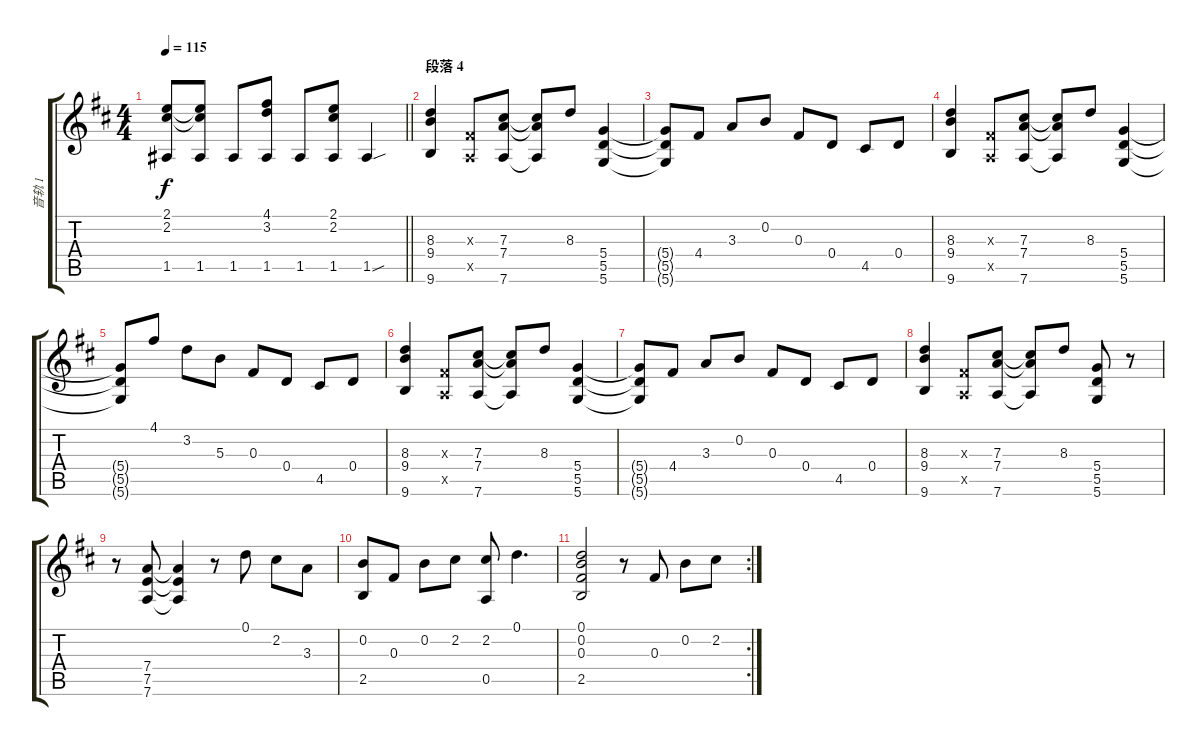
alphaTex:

\track ("音轨 1" "音轨 1") {instrument acousticguitarsteel}
\staff {score tabs}
\tuning (D4 B3 Gb3 D3 A2 D2) {hide}
\ts (4 4)
\tempo 115
\clef g2
\barLineRight lightlight
\ks d
(2.1 2.2 1.5).8{dy f} (2.1{t} 2.2{t} 1.5).8 1.5.8 (4.1 3.2 1.5).8 1.5.8 (2.1 2.2 1.5).8 1.5{sou}.4 |
\section ("" "段落 4")
(8.3 9.4 9.6).4 (0.3{x} 0.5{x}).8 (7.3 7.4 7.6).8 (7.3{t} 7.4{t} 7.6{t}).8 8.3.8 (5.4 5.5 5.6).4 |
(5.4{t} 5.5{t} 5.6{t}).8 4.4.8 3.3.8 0.2.8 0.3.8 0.4.8 4.5.8 0.4.8 |
(8.3 9.4 9.6).4 (0.3{x} 0.5{x}).8 (7.3 7.4 7.6).8 (7.3{t} 7.4{t} 7.6{t}).8 8.3.8 (5.4 5.5 5.6).4 |
(5.4{t} 5.5{t} 5.6{t}).8 4.1.8 3.2.8 5.3.8 0.3.8 0.4.8 4.5.8 0.4.8 |
(8.3 9.4 9.6).4 (0.3{x} 0.5{x}).8 (7.3 7.4 7.6).8 (7.3{t} 7.4{t} 7.6{t}).8 8.3.8 (5.4 5.5 5.6).4 |
(5.4{t} 5.5{t} 5.6{t}).8 4.4.8 3.3.8 0.2.8 0.3.8 0.4.8 4.5.8 0.4.8 |
(8.3 9.4 9.6).4 (0.3{x} 0.5{x}).8 (7.3 7.4 7.6).8 (7.3{t} 7.4{t} 7.6{t}).8 8.3.8 (5.4 5.5 5.6).8 r.8 |
r.8 (7.4 7.5 7.6).8 (7.4{t} 7.5{t} 7.6{t}).4 r.8 0.1.8 2.2.8 3.3.8 |
(0.2 2.5).8 0.3.8 0.2.8 2.2.8 (2.2 0.5).8 0.1.4{d} |
\rc 2
(0.1 0.2 0.3 2.5).2 r.8 0.3.8 0.2.8 2.2.8
